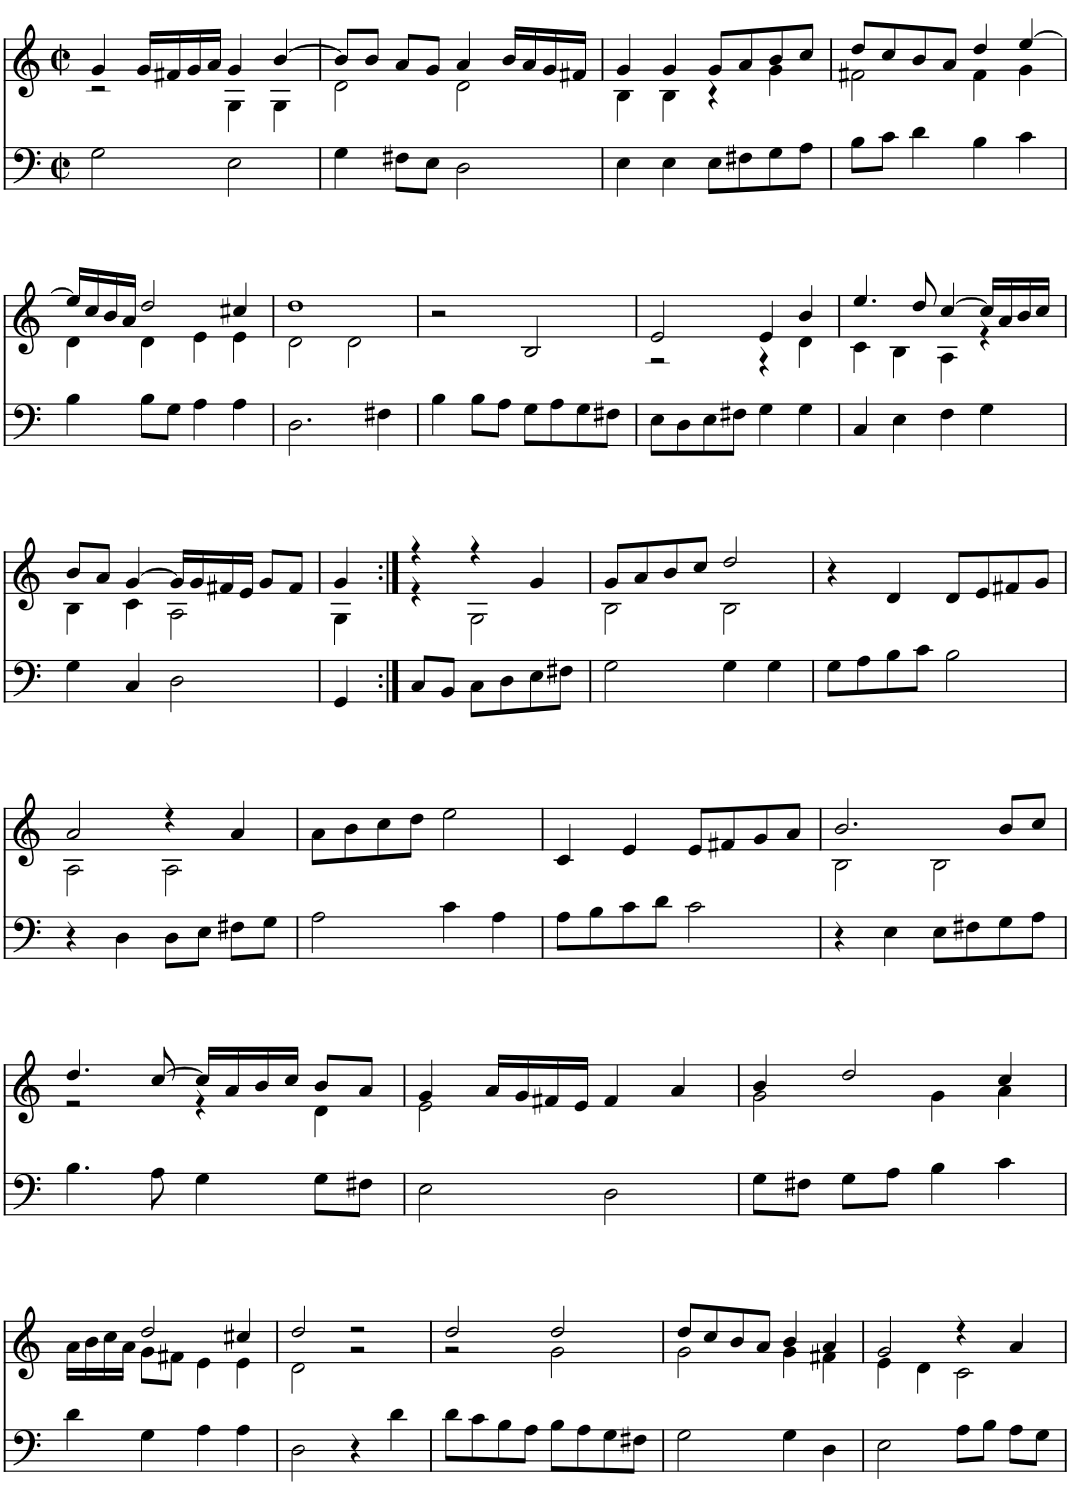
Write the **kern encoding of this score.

**kern	**kern
*part1	*part1
*staff2	*staff1
*I"Laute	*
*clefF4	*clefG2
*k[]	*k[]
*M2/2	*M2/2
*met(c|)	*met(c|)
=1	=1
*	*^
2G\	4g/	2r
.	16g/LL	.
.	16f#X/	.
.	16g/	.
.	16a/JJ	.
2E\	4g/	4G\
.	[4b/	4G\
=2	=2	=2
4G\	8b/L]	2d\
.	8b/J	.
8F#X\L	8a/L	.
8E\J	8g/J	.
2D\	4a/	2d\
.	16b/LL	.
.	16a/	.
.	16g/	.
.	16f#X/JJ	.
=3	=3	=3
4E\	4g/	4B\
4E\	4g/	4B\
8E\L	8g/L	4r
8F#X\	8a/	.
8G\	8b/	4g\
8A\J	8cc/J	.
=4	=4	=4
8B\L	8dd/L	2f#X\
8c\J	8cc/	.
4d\	8b/	.
.	8a/J	.
4B\	4dd/	4f#\
4c\	[4ee/	4g\
!!LO:LB:g=z	!!
=5	=5	=5
4B\	16ee/LL]	4d\
.	16cc/	.
.	16b/	.
.	16a/JJ	.
8B\L	2dd/	4d\
8G\J	.	.
4A\	.	4e\
4A\	4cc#X/	4e\
=6	=6	=6
2.D\	1dd	2d\
.	.	2d\
4F#X\	.	.
*	*v	*v
=7	=7
4B\	2r
8B\L	.
8A\J	.
8G\L	2B/
8A\	.
8G\	.
8F#X\J	.
=8	=8
*	*^
8E\L	2e/	2r
8D\	.	.
8E\	.	.
8F#X\J	.	.
4G\	4e/	4r
4G\	4b/	4d\
=9	=9	=9
4C/	4.ee/	4c\
4E\	.	4B\
.	8dd/	.
4F\	[4cc/	4A\
4G\	16cc/LL]	4r
.	16a/	.
.	16b/	.
.	16cc/JJ	.
!!LO:LB:g=z	!!
=10	=10	=10
4G\	8b/L	4B\
.	8a/J	.
4C/	[4g/	4c\
2D\	16g/LL]	2A\
.	16g/	.
.	16f#X/	.
.	16e/JJ	.
.	8g/L	.
.	8f#/J	.
==11	==11	==11
4GG/	4g/	4G\
8C/L	4r	4r
8BB/J	.	.
8C\L	4r	2G\
8D\	.	.
8E\	4g/	.
8F#X\J	.	.
=12	=12	=12
2G\	8g/L	2B\
.	8a/	.
.	8b/	.
.	8cc/J	.
4G\	2dd/	2B\
4G\	.	.
*	*v	*v
=13	=13
8G\L	4r
8A\	.
8B\	4d/
8c\J	.
2B\	8d/L
.	8e/
.	8f#X/
.	8g/J
!!LO:LB:g=z
=14	=14
*	*^
4r	2a/	2A\
4D\	.	.
8D\L	4r	2A\
8E\J	.	.
8F#X\L	4a/	.
8G\J	.	.
*	*v	*v
=15	=15
2A\	8a\L
.	8b\
.	8cc\
.	8dd\J
4c\	2ee\
4A\	.
=16	=16
8A\L	4c/
8B\	.
8c\	4e/
8d\J	.
2c\	8e/L
.	8f#X/
.	8g/
.	8a/J
=17	=17
*	*^
4r	2.b/	2B\
4E\	.	.
8E\L	.	2B\
8F#X\	.	.
8G\	8b/L	.
8A\J	8cc/J	.
!!LO:LB:g=z	!!
=18	=18	=18
4.B\	4.dd/	2r
8A\	[8cc/	.
4G\	16cc/LL]	4r
.	16a/	.
.	16b/	.
.	16cc/JJ	.
8G\L	8b/L	4d\
8F#X\J	8a/J	.
=19	=19	=19
2E\	4g/	2e\
.	16a/LL	.
.	16g/	.
.	16f#X/	.
.	16e/JJ	.
2D\	4f#/	2ryy
.	4a/	.
=20	=20	=20
8G\L	4b/	2g\
8F#X\J	.	.
8G\L	2dd/	.
8A\J	.	.
4B\	.	4g\
4c\	4cc/	4a\
!!LO:LB:g=z	!!
=21	=21	=21
4d\	16a\LL	4ryy
.	16b\	.
.	16cc\	.
.	16a\JJ	.
4G\	2dd/	8g\L
.	.	8f#X\J
4A\	.	4e\
4A\	4cc#X/	4e\
=22	=22	=22
2D\	2dd/	2d\
4r	2r	2r
4d\	.	.
=23	=23	=23
8d\L	2dd/	2r
8c\	.	.
8B\	.	.
8A\J	.	.
8B\L	2dd/	2g\
8A\	.	.
8G\	.	.
8F#X\J	.	.
=24	=24	=24
2G\	8dd/L	2g\
.	8cc/	.
.	8b/	.
.	8a/J	.
4G\	4b/	4g\
4D\	4a/	4f#X\
=25	=25	=25
2E\	2g/	4e\
.	.	4d\
8A\L	4r	2c\
8B\J	.	.
8A\L	4a/	.
8G\J	.	.
*	*v	*v
=	=
*-	*-
